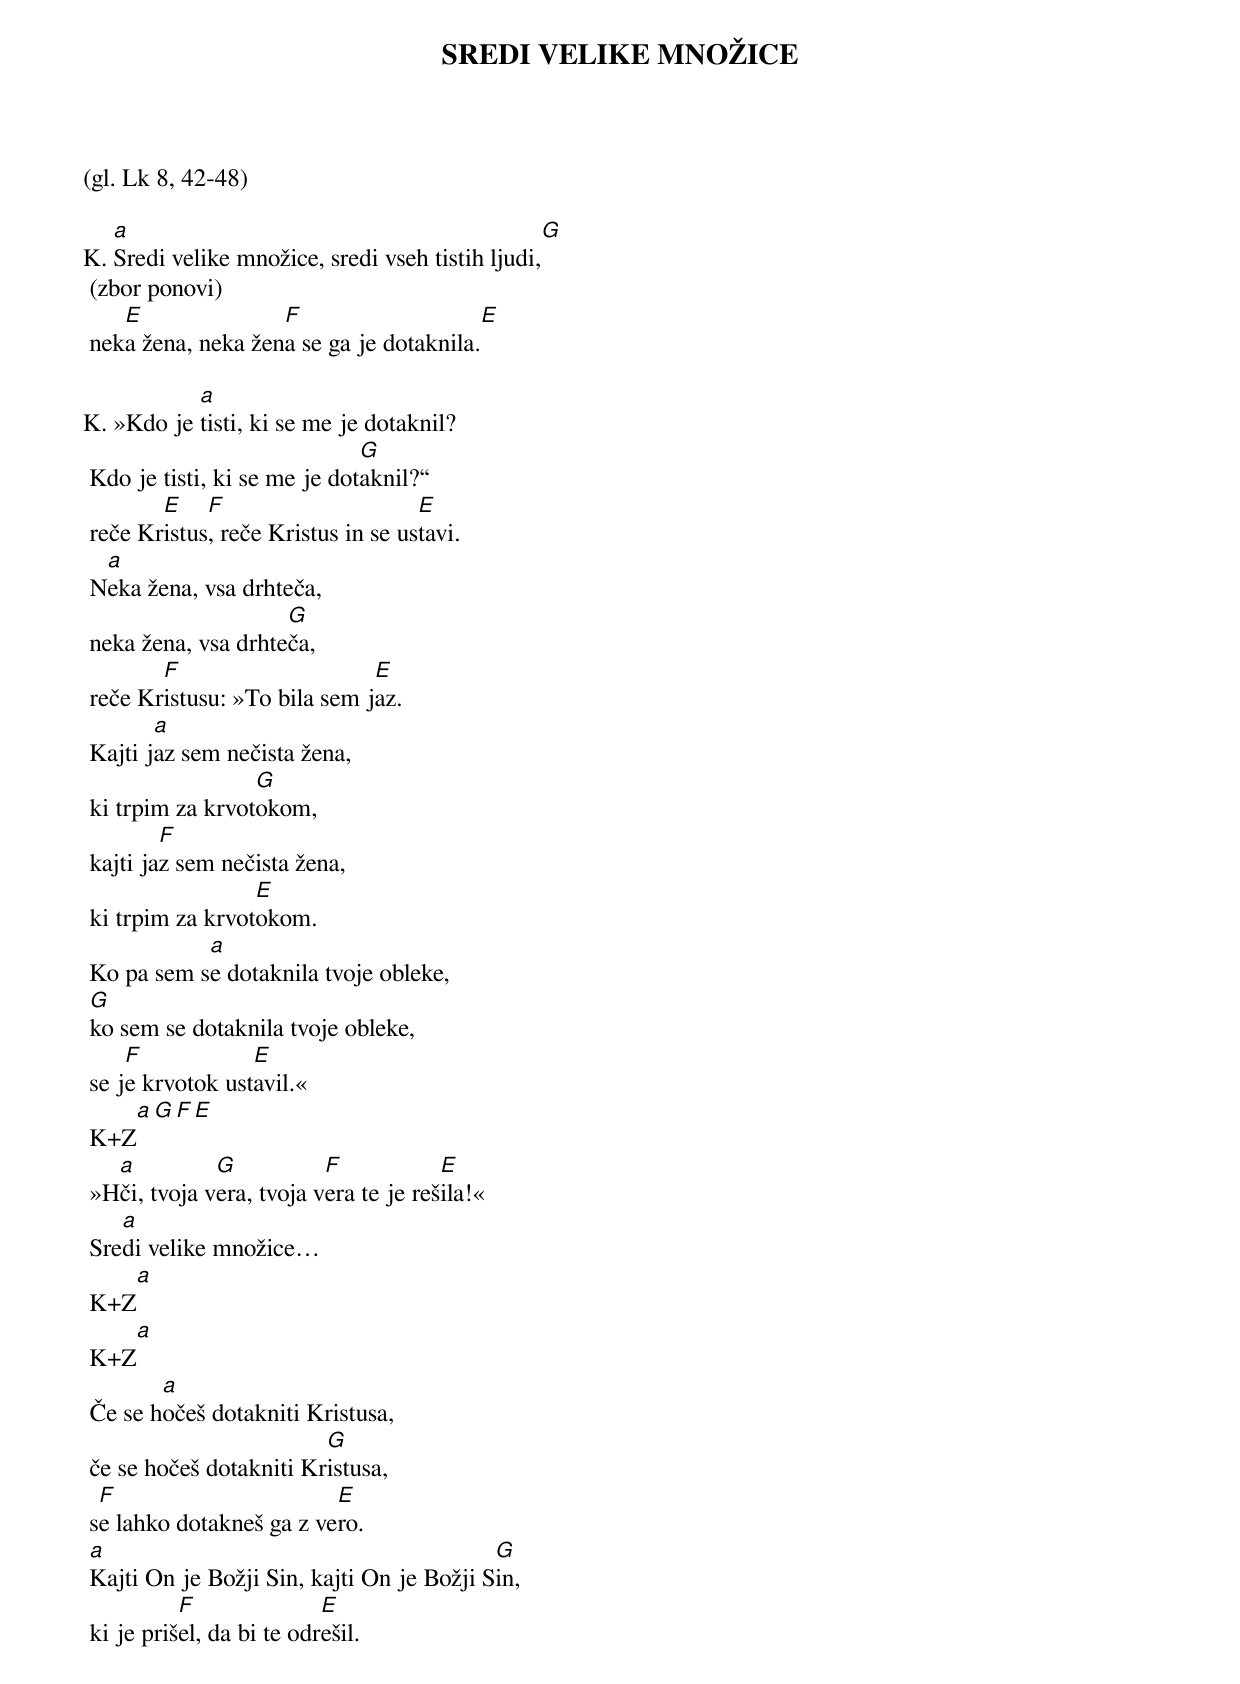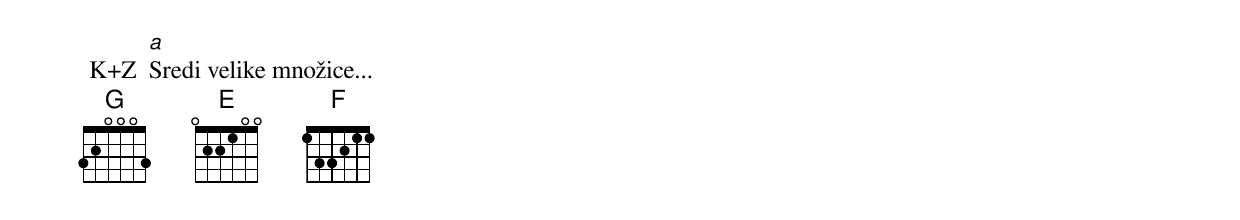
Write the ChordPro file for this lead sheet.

{title: SREDI VELIKE MNOŽICE}

(gl. Lk 8, 42-48)

K.	[a]Sredi velike množice, sredi vseh tistih ljudi,[G]
	(zbor ponovi)
	nek[E]a žena, neka žen[F]a se ga je dotaknila.[E]

K.	»Kdo je [a]tisti, ki se me je dotaknil?
	Kdo je tisti, ki se me je dot[G]aknil?“
	reče Kr[E]istus[F], reče Kristus in se us[E]tavi.
	N[a]eka žena, vsa drhteča,
	neka žena, vsa drhte[G]ča,
	reče Kr[F]istusu: »To bila sem j[E]az.
	Kajti j[a]az sem nečista žena,
	ki trpim za krvot[G]okom,
	kajti ja[F]z sem nečista žena,
	ki trpim za krvot[E]okom.
	Ko pa sem s[a]e dotaknila tvoje obleke,
	[G]ko sem se dotaknila tvoje obleke,
	se j[F]e krvotok ust[E]avil.«
	K+Z[a][G][F][E]
	»H[a]či, tvoja v[G]era, tvoja v[F]era te je reš[E]ila!«
	Sre[a]di velike množice…
	K+Z[a]
	K+Z[a]
	Če se h[a]očeš dotakniti Kristusa,
	če se hočeš dotakniti Kr[G]istusa,
	s[F]e lahko dotakneš ga z ve[E]ro.
	[a]Kajti On je Božji Sin, kajti On je Božji S[G]in,
	ki je priš[F]el, da bi te odr[E]ešil.
	K+Z  [a]Sredi velike množice...
